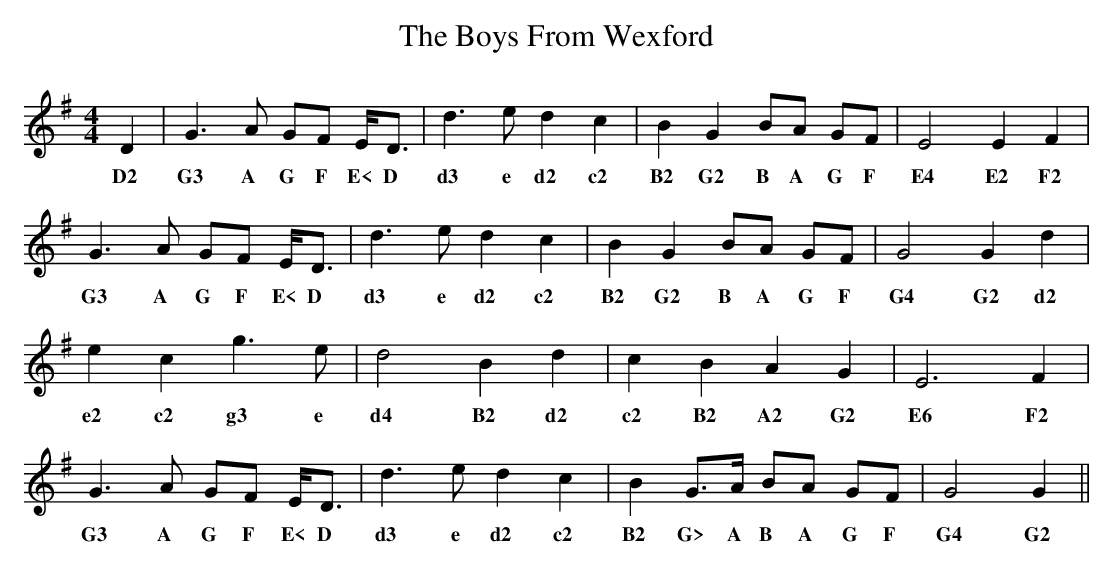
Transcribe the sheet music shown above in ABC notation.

X:1
T: Boys From Wexford, The
M: 4/4
L: 1/8
K: Gmaj
D2 |G3 A GF E<D | d3 e d2 c2 | B2 G2 BA GF | E4 E2 F2 |
w: D2 G3 A G F E< D d3 e d2 c2 B2 G2 B A G F E4 E2 F2
G3 A GF E<D | d3 e d2 c2 | B2 G2 BA GF | G4 G2d2 |
w: G3 A G F E< D d3 e d2 c2 B2 G2 B A G F G4 G2 d2
e2 c2 g3 e | d4 B2 d2 | c2 B2 A2 G2 | E6 F2 |
w: e2 c2 g3 e d4 B2 d2 c2 B2 A2 G2 E6 F2
G3 A GF E<D | d3 e d2 c2 | B2 G>A BA GF | G4 G2 ||
w: G3 A G F E< D d3 e d2 c2 B2 G> A B A G F G4 G2
